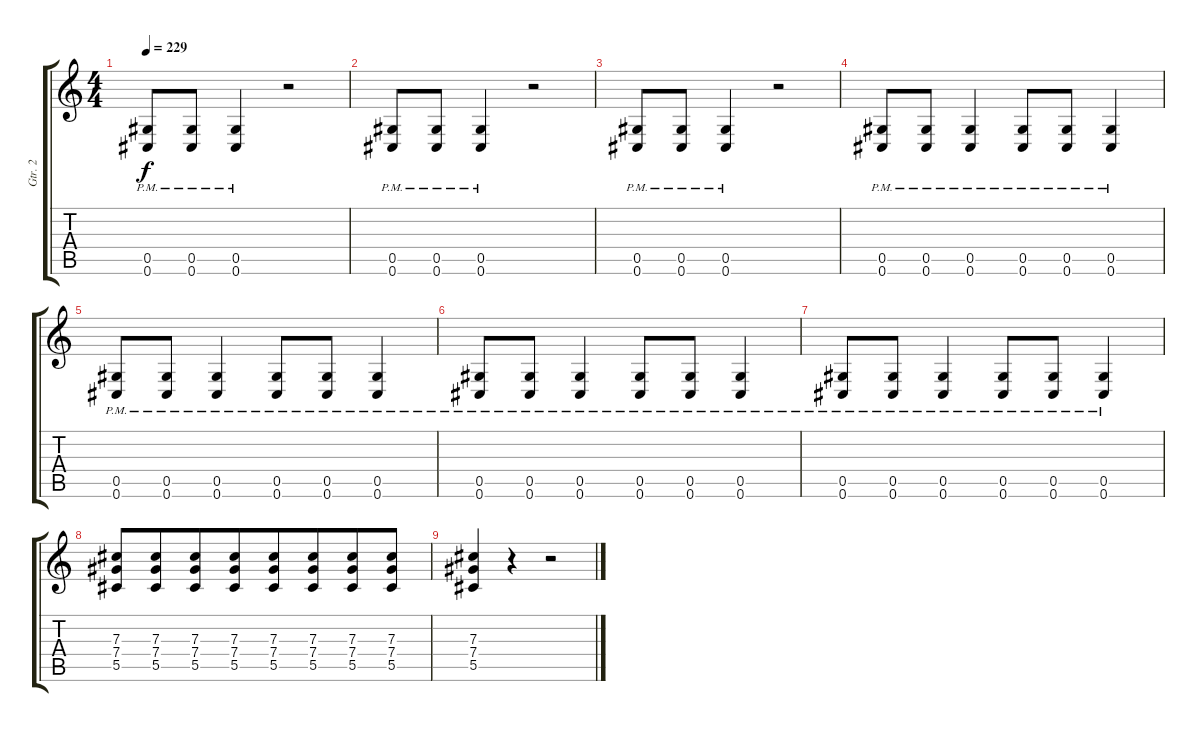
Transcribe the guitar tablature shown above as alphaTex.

\track ("Gtr. 2" "Gtr. 2") {instrument electricguitarmuted}
\staff {score tabs}
\tuning (Eb4 Bb3 Gb3 Db3 Ab2 Db2) {hide}
\ts (4 4)
\tempo 229
\clef g2
\ks c
(0.5{pm} 0.6{pm}).8{dy f} (0.5{pm} 0.6{pm}).8 (0.5{pm} 0.6{pm}).4 r.2 |
(0.5{pm} 0.6{pm}).8 (0.5{pm} 0.6{pm}).8 (0.5{pm} 0.6{pm}).4 r.2 |
(0.5{pm} 0.6{pm}).8 (0.5{pm} 0.6{pm}).8 (0.5{pm} 0.6{pm}).4 r.2 |
(0.5{pm} 0.6{pm}).8 (0.5{pm} 0.6{pm}).8 (0.5{pm} 0.6{pm}).4 (0.5{pm} 0.6{pm}).8 (0.5{pm} 0.6{pm}).8 (0.5{pm} 0.6{pm}).4 |
(0.5{pm} 0.6{pm}).8 (0.5{pm} 0.6{pm}).8 (0.5{pm} 0.6{pm}).4 (0.5{pm} 0.6{pm}).8 (0.5{pm} 0.6{pm}).8 (0.5{pm} 0.6{pm}).4 |
(0.5{pm} 0.6{pm}).8 (0.5{pm} 0.6{pm}).8 (0.5{pm} 0.6{pm}).4 (0.5{pm} 0.6{pm}).8 (0.5{pm} 0.6{pm}).8 (0.5{pm} 0.6{pm}).4 |
(0.5{pm} 0.6{pm}).8 (0.5{pm} 0.6{pm}).8 (0.5{pm} 0.6{pm}).4 (0.5{pm} 0.6{pm}).8 (0.5{pm} 0.6{pm}).8 (0.5{pm} 0.6{pm}).4 |
(7.3 7.4 5.5).8 (7.3 7.4 5.5).8{beam merge} (7.3 7.4 5.5).8 (7.3 7.4 5.5).8{beam merge} (7.3 7.4 5.5).8 (7.3 7.4 5.5).8{beam merge} (7.3 7.4 5.5).8 (7.3 7.4 5.5).8 |
(7.3 7.4 5.5).4 r.4 r.2
